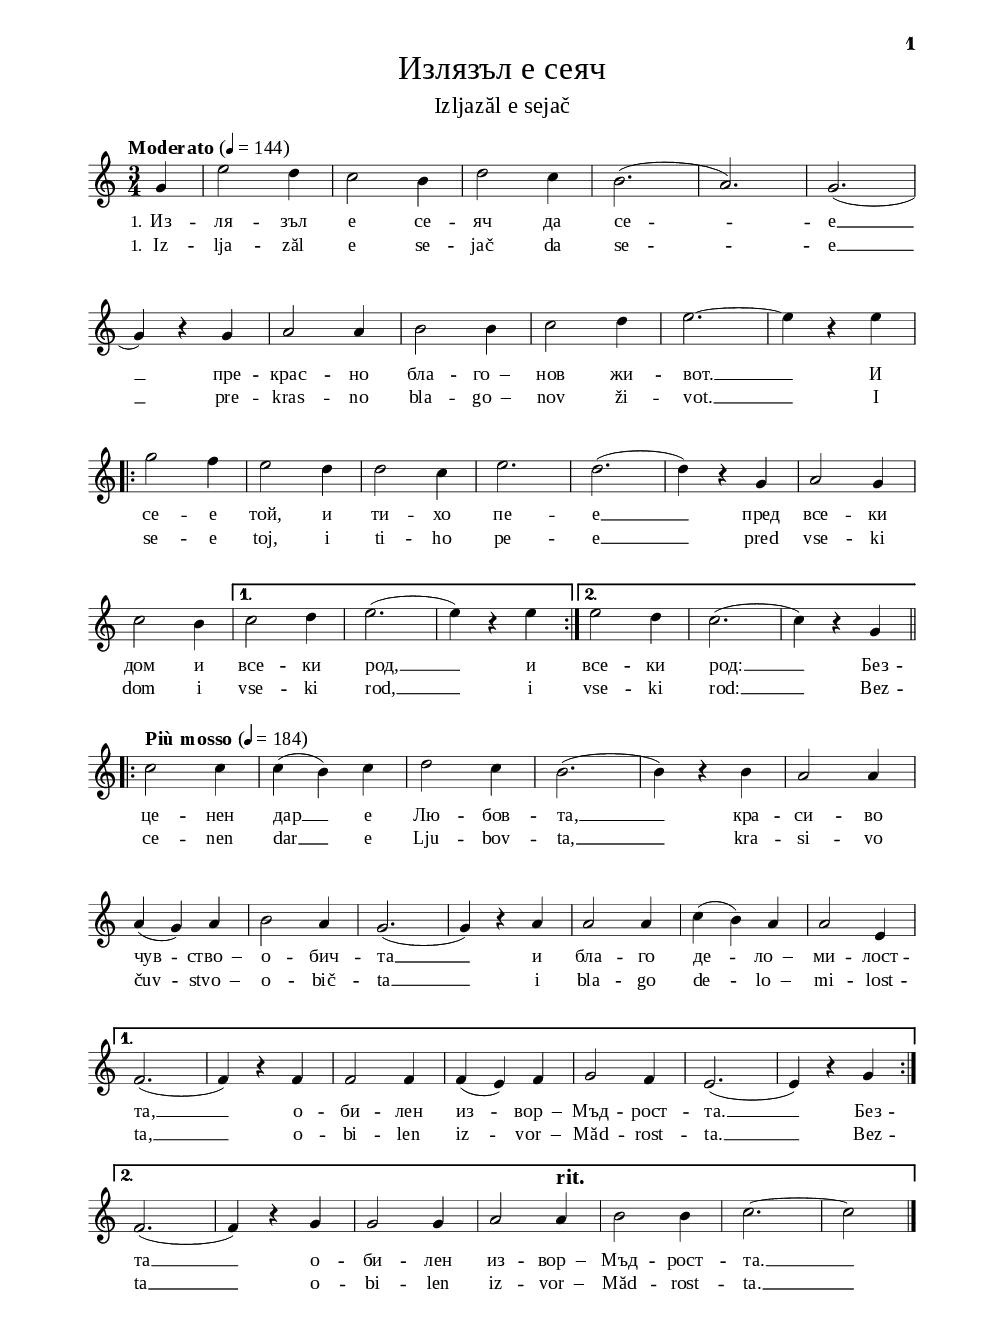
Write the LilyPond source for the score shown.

\version "2.24.4"

% include paper part and global functions
\include "include/globals.ily"

"rightBraces018" = \markup {
  \column {
    % repeat braces
    \translate #'(0 . -7.6 )
    \right-brace #18


    \translate #'(0 . -11.3 )
    \right-brace #41

    \translate #'(0 . -16.6 )
    \right-brace #18



  }
  \column {
    % repeat numbers
    \translate #'(0 . -8.2 )
    2

    \translate #'(0 . -13.9 )
    2

    \translate #'(0 . -22.6 )
    2


  }
}

\bookpart {
  \label #'ref018
  \tocItem \markup "Излязъл е сеяч – Izljazăl e sejač"
  \paper {
    print-all-headers = ##t
    print-page-number = ##t
    print-first-page-number = ##t


    % put page numbers on the top and change the font style.
    oddHeaderMarkup = \markup
    \fill-line {
      ""
      \unless \on-first-page-of-part \fromproperty #'header:instrument
      \if \should-print-page-number \abs-fontsize #7 { \number \fromproperty #'page:page-number-string }
    }
    %% evenHeaderMarkup would inherit the value of
    %% oddHeaderMarkup if it were not defined here
    evenHeaderMarkup = \markup
    \fill-line {
      \if \should-print-page-number \abs-fontsize #7 { \number \fromproperty #'page:page-number-string }
      \unless \on-first-page-of-part \fromproperty #'header:instrument
      ""
    }

    oddFooterMarkup = \markup ""

    evenFooterMarkup = ""
    left-margin = 1.5\cm
    right-margin = 1.5\cm
    top-margin = 1\cm
    bottom-margin = 1.2\cm
    ragged-bottom = ##t % do not spread the staves to fill the whole vertical space
    top-markup-spacing.basic-distance = 0\mm % margin between page number and system for the first page
    top-system-spacing.basic-distance = 10\mm % margin between page number and system for the other pages

    % change distance between staves
    system-system-spacing =
    #'((basic-distance . 19)
       (minimum-distance . 6)
       (padding . 2)
       (stretchability . 12))
  }

  \header {
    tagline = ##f
  }

  \score {
    \include "include/score-layout.ily"

    \new Voice \absolute  {
      \clef treble
      \key c \major
      \time 3/4
      \tempoFunc "Moderato" 4 "144"

      \partial 4 g'4| e''2 d''4| c''2 b'4|d''2 c''4| b'2. (|a'2.) g'2. (| \break

      g'4 ) r4 g'4 | a'2 a'4 | b'2 b'4 | c''2 d''4 | e''2.~ e''4 r4 e'' | \break

      \repeat volta 2 {
        g''2 f''4 | e''2 d''4 | d''2 c''4 | e''2.| d''2. ( |d''4) r4 g'4| a'2 g'4| \break

        c''2 b'4 |
      }
      \alternative {
        {  c''2 d''4| e''2. (| e''4 ) r4  e''4| }
        { e''2 d''4 | c''2. (| c''4 )  r4 g'4  |  \break }
      }

      \repeat volta 2 {
        \tempoFunc "Più mosso" 4 "184"
        \bar ".|:-||" c''2 c''4 | c''4 ( b'4 ) c''4 | d''2 c''4 | b'2. (| b'4 ) r4 b'4 | a'2 a'4 | \break
        a'4 ( g'4 ) a'4 | b'2 a'4 | g'2. ( | g'4 ) r4 a'4 | a'2 a'4 | c''4 ( b'4) a'4 | a'2 e'4 |  \break
      }
      \alternative {
        {  f'2. (|  f'4 )  r4 f'4 | f'2 f'4 | f'4 ( e'4 ) f'4 | g'2 f'4 |e'2. (| e'4 ) r4 g'4   \break }
        {
          f'2. (|  f'4 ) r4 g'4 | g'2 g'4 | a'2
          a'4 ^\markup \huge \raise #1.5 \bold "rit." | b'2 b'4 | c''2. ~ | c''2  \bar "|." \pageBreak
        }
      }
    }

    \addlyrics {
      \set stanza = "1." Из -- ля -- зъл е се -- яч да се -- е __
      пре -- крас -- но бла -- "го  –" нов жи -- вот. __ И
      се -- е той, и ти -- хо пе -- е __ пред все -- ки
      дом и все -- ки род, __  и все -- ки род: __ Без --
      це -- нен дар __ е Лю -- бов -- та, __ кра --  си -- во
      чув -- "ство  –" о -- бич -- та __  и бла -- го де -- "ло  –" ми -- лост --
      та, __  о -- би -- лен из -- "вор  –" Мъд -- рост -- та. __ Без --
      та  __  о -- би -- лен из -- "вор  –" Мъд -- рост -- та. __
    }

    \addlyrics {
      \set stanza = "1." Iz -- lja -- zăl e se -- jač da se -- e __
      pre -- kras -- no bla -- "go  –" nov ži -- vot. __ I
      se -- e toj, i ti -- ho pe -- e __ pred vse -- ki
      dom i vse -- ki rod, __  i vse -- ki rod: __ Bez --
      ce -- nen dar __ e Lju -- bov -- ta, __ kra --  si -- vo
      čuv -- "stvo  –" o -- bič -- ta __  i bla -- go de -- "lo  –" mi -- lost --
      ta, __  o -- bi -- len iz -- "vor  –" Măd -- rost -- ta. __ Bez --
      ta  __  o -- bi -- len iz -- "vor  –" Măd -- rost -- ta. __
    }


    \header {
      title = \titleFunc "Излязъл е сеяч" "Izljazăl e sejač"
    }

    \midi{}

  } % score


  \markup \abs-fontsize #11 {
    \hspace #5
    \override #`(baseline-skip . ,bgCoupletBaselineSkip) % affects space between column lines
    \column {

      \line { 2. И който чуе, в миг потръпва }
      \line {   "   " от тоя благ и мил напев; }
      \line {   "   " и просиява, и възкръсва, }
      \line {   "   " и благославя тоз посев. }
      \vspace #0.5
      \line { "   " \italic {Припев: } }
      \line {  "   " Безценен дар е Любовта, }
      \line { "   " красиво чувство – обичта }
      \line { "   " и благо дело – милостта, }
      \line {  "   " обилен извор – Мъдростта.}

      \vspace #0.5
      \line { "   " \italic {Припев ...} }

      \vspace #0.5
      \line { 3. Любов Вселената облива, }
      \line {   "   " от обич грее всяка твар; }
      \line {   "   " живот в живота се прелива, }
      \line {   "   " тук няма вече млад и стар. }
      \vspace #0.5
      \line { "   " \italic {Припев ...} }
    }
    \"rightBraces018"

    \hspace #3
    \override #`(baseline-skip . ,bgCoupletBaselineSkip)


    \column {

      \line { 2. I kojto čue, v mig potrăpva }
      \line {   "   " ot toja blag i mil napev; }
      \line {   "   " i prosijava, i văzkrăsva, }
      \line {   "   " i blagoslavja toz posev. }
      \vspace #0.5
      \line { "   " \italic {Refrain: } }
      \line {  "   " Bezcenen dar e Ljubovta, }
      \line { "   " krasivo čuvstvo – običta }
      \line { "   " i blago delo – milostta, }
      \line {  "   " obilen izvor – Mădrostta.}

      \vspace #0.5
      \line { "   " \italic {Refrain ...} }

      \vspace #0.5
      \line { 3. Ljubov Vselenata obliva, }
      \line {   "   " ot obič gree vsjaka tvar; }
      \line {   "   " život v života se preliva, }
      \line {   "   " tuk njama veče mlad i star. }
      \vspace #0.5
      \line { "   " \italic {Refrain ...} }

    }
    \"rightBraces018"

  }

  \markup \vspace #3

  % include foreign translation(s) of the song
  \version "2.24.4"

\markup \fill-line { \fontsize #deTitleFontSize "Der Sämann ist hinausgegangen" }
\markup \null
\markup \null
\markup \abs-fontsize #11 {
\fill-line {
  \override #`(baseline-skip . ,deCoupletBaselineSkip)
  \column {
    \line { 1. Der Sämann ist hinausgegangen, }
    \line {   "   " um das wunderbare Gute zu säen: das neue Leben!}

    \line {   "   " Und er sät und singt leise }
    \line {   "   " vor jedem Haus und jeder Familie: }
    \vspace #0.5
    \line { "   " \italic { Refrain:}  }

    \line {   "   " Eine unschätzbare Gabe ist die Liebe [Ljubovta], }
    \line {  "   "ein schönes Gefühl die Liebe [običta],* }
    \line {   "   " und ein gutes Werk die Barmherzigkeit, }
    \line {   "   " eine üppige Quelle die Weisheit. }
    \vspace #0.5
    \line { 2. Und wer dies hört, }
    \line {   "   "erschauert vor dieser guten, lieblichen Melodie; }
    \line {   "   " und erstrahlt und aufersteht }
    \line {   "   " und segnet diese Saat.}

    \vspace #0.5
    \line { "   " \italic { Refrain } ... }
    \vspace #0.5
    \line { 3. Die Liebe [Ljubov] ergießt sich in den Kosmos, }
    \line {   "   " vor Liebe [običta] strahlt jedes Wesen, }
    \line {   "   " das Leben quillt über in das Leben; }
    \line {   "   " hier gibt es nicht mehr Jung noch Alt. }
    \vspace #0.5
    \line { "   " \italic { Refrain } ... }


  }
}

}


} % bookpart
